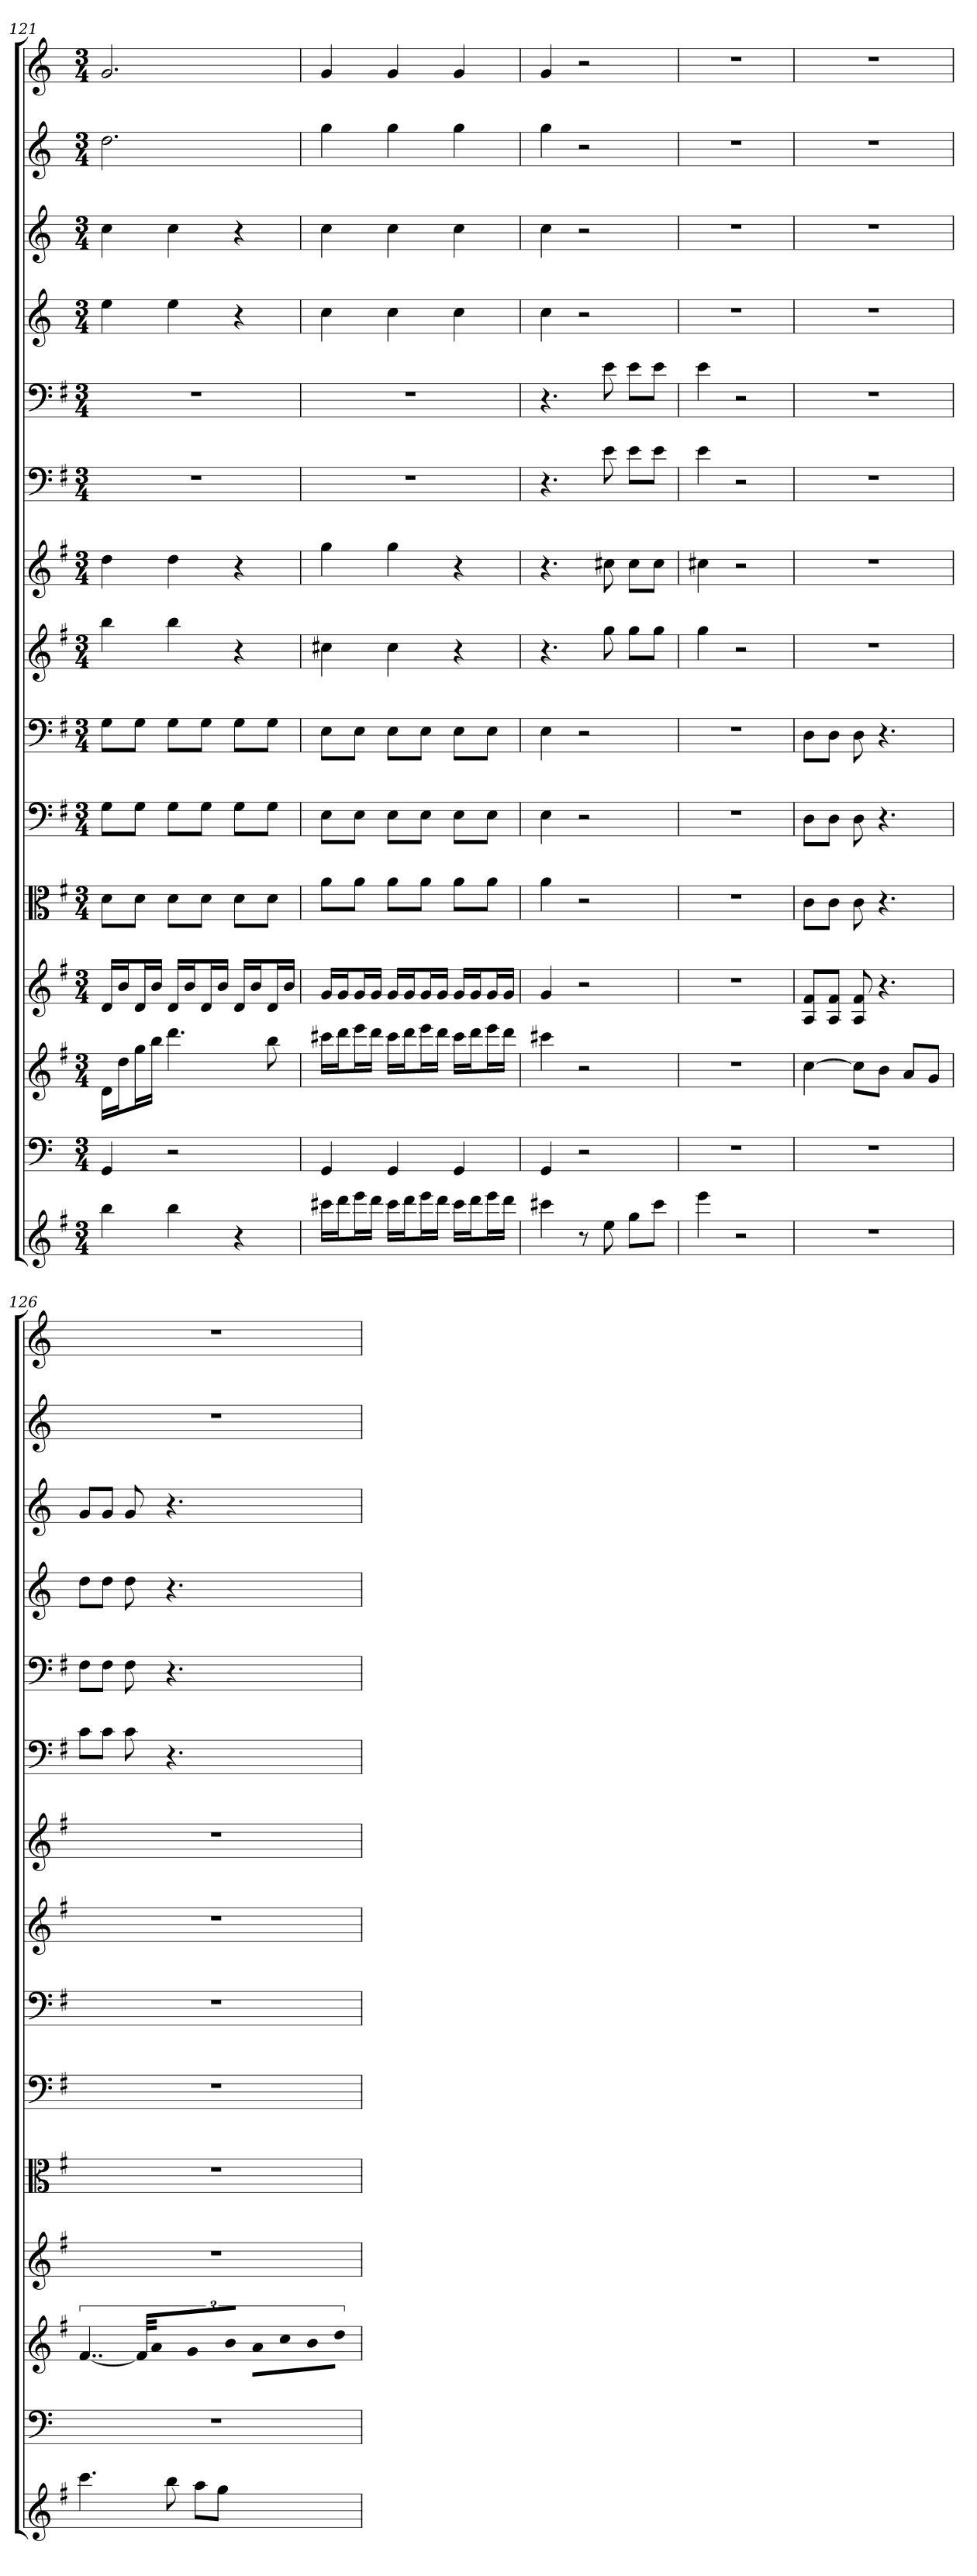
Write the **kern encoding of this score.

**kern	**kern	**kern	**kern	**kern	**kern	**kern	**kern	**kern	**kern	**kern	**kern	**kern	**kern	**kern
*part15	*part14	*part13	*part12	*part11	*part10	*part9	*part8	*part7	*part6	*part5	*part4	*part3	*part2	*part1
*staff15	*staff14	*staff13	*staff12	*staff11	*staff10	*staff9	*staff8	*staff7	*staff6	*staff5	*staff4	*staff3	*staff2	*staff1
*	*clefF4	*	*	*clefC3	*clefF4	*clefF4	*	*	*clefF4	*clefF4	*	*	*	*
*k[f#]	*k[]	*k[f#]	*k[f#]	*k[f#]	*k[f#]	*k[f#]	*k[f#]	*k[f#]	*k[f#]	*k[f#]	*k[]	*k[]	*k[]	*k[]
*M3/4	*M3/4	*M3/4	*M3/4	*M3/4	*M3/4	*M3/4	*M3/4	*M3/4	*M3/4	*M3/4	*M3/4	*M3/4	*M3/4	*M3/4
=121	=121	=121	=121	=121	=121	=121	=121	=121	=121	=121	=121	=121	=121	=121
4bb	4GG	16dLL	16dLL	8d\L	8G\L	8G\L	4bb	4dd	2.r	2.r	4ee	4cc	2.dd	2.g
.	.	16ddJ	16bJ	.	.	.	.	.	.	.	.	.	.	.
.	.	16ggL	16dL	8d\J	8G\J	8G\J	.	.	.	.	.	.	.	.
.	.	16bbJJ	16bJJ	.	.	.	.	.	.	.	.	.	.	.
4bb	2r	4.ddd	16dLL	8d\L	8G\L	8G\L	4bb	4dd	.	.	4ee	4cc	.	.
.	.	.	16bJ	.	.	.	.	.	.	.	.	.	.	.
.	.	.	16dL	8d\J	8G\J	8G\J	.	.	.	.	.	.	.	.
.	.	.	16bJJ	.	.	.	.	.	.	.	.	.	.	.
4r	.	.	16dLL	8d\L	8G\L	8G\L	4r	4r	.	.	4r	4r	.	.
.	.	.	16bJ	.	.	.	.	.	.	.	.	.	.	.
.	.	8bb	16dL	8d\J	8G\J	8G\J	.	.	.	.	.	.	.	.
.	.	.	16bJJ	.	.	.	.	.	.	.	.	.	.	.
=122	=122	=122	=122	=122	=122	=122	=122	=122	=122	=122	=122	=122	=122	=122
16ccc#XLL	4GG	16ccc#XLL	16gLL	8a\L	8E\L	8E\L	4cc#X	4gg	2.r	2.r	4cc	4cc	4gg	4g
16dddJ	.	16dddJ	16gJ	.	.	.	.	.	.	.	.	.	.	.
16eeeL	.	16eeeL	16gL	8a\J	8E\J	8E\J	.	.	.	.	.	.	.	.
16dddJJ	.	16dddJJ	16gJJ	.	.	.	.	.	.	.	.	.	.	.
16ccc#LL	4GG	16ccc#LL	16gLL	8a\L	8E\L	8E\L	4cc#	4gg	.	.	4cc	4cc	4gg	4g
16dddJ	.	16dddJ	16gJ	.	.	.	.	.	.	.	.	.	.	.
16eeeL	.	16eeeL	16gL	8a\J	8E\J	8E\J	.	.	.	.	.	.	.	.
16dddJJ	.	16dddJJ	16gJJ	.	.	.	.	.	.	.	.	.	.	.
16ccc#LL	4GG	16ccc#LL	16gLL	8a\L	8E\L	8E\L	4r	4r	.	.	4cc	4cc	4gg	4g
16dddJ	.	16dddJ	16gJ	.	.	.	.	.	.	.	.	.	.	.
16eeeL	.	16eeeL	16gL	8a\J	8E\J	8E\J	.	.	.	.	.	.	.	.
16dddJJ	.	16dddJJ	16gJJ	.	.	.	.	.	.	.	.	.	.	.
=123	=123	=123	=123	=123	=123	=123	=123	=123	=123	=123	=123	=123	=123	=123
4ccc#X	4GG	4ccc#X	4g	4a	4E	4E	4.r	4.r	4.r	4.r	4cc	4cc	4gg	4g
8r	2r	2r	2r	2r	2r	2r	.	.	.	.	2r	2r	2r	2r
8ee	.	.	.	.	.	.	8gg	8cc#X	8e	8e	.	.	.	.
8ggL	.	.	.	.	.	.	8ggL	8cc#L	8e\L	8e\L	.	.	.	.
8ccc#J	.	.	.	.	.	.	8ggJ	8cc#J	8e\J	8e\J	.	.	.	.
=124	=124	=124	=124	=124	=124	=124	=124	=124	=124	=124	=124	=124	=124	=124
4eee	2.r	2.r	2.r	2.r	2.r	2.r	4gg	4cc#X	4e	4e	2.r	2.r	2.r	2.r
2r	.	.	.	.	.	.	2r	2r	2r	2r	.	.	.	.
=125	=125	=125	=125	=125	=125	=125	=125	=125	=125	=125	=125	=125	=125	=125
2.r	2.r	[4cc	8A 8f#L	8c\L	8D\L	8D\L	2.r	2.r	2.r	2.r	2.r	2.r	2.r	2.r
.	.	.	8A 8f#J	8c\J	8D\J	8D\J	.	.	.	.	.	.	.	.
.	.	8ccL]	8A 8f#	8c	8D	8D	.	.	.	.	.	.	.	.
.	.	8bJ	4.r	4.r	4.r	4.r	.	.	.	.	.	.	.	.
.	.	8aL	.	.	.	.	.	.	.	.	.	.	.	.
.	.	8gJ	.	.	.	.	.	.	.	.	.	.	.	.
=126	=126	=126	=126	=126	=126	=126	=126	=126	=126	=126	=126	=126	=126	=126
4.ccc	2.r	[6..f#	2.r	2.r	2.r	2.r	2.r	2.r	8c\L	8F#\L	8ddL	8gL	2.r	2.r
.	.	.	.	.	.	.	.	.	8c\J	8F#\J	8ddJ	8gJ	.	.
.	.	.	.	.	.	.	.	.	8c	8F#	8dd	8g	.	.
.	.	48f#KLL]	.	.	.	.	.	.	.	.	.	.	.	.
.	.	16aJ	.	.	.	.	.	.	.	.	.	.	.	.
8bb	.	16gL	.	.	.	.	.	.	4.r	4.r	4.r	4.r	.	.
.	.	16bJJ	.	.	.	.	.	.	.	.	.	.	.	.
8aaL	.	16aLL	.	.	.	.	.	.	.	.	.	.	.	.
.	.	16ccJ	.	.	.	.	.	.	.	.	.	.	.	.
8ggJ	.	16bL	.	.	.	.	.	.	.	.	.	.	.	.
.	.	16ddJJ	.	.	.	.	.	.	.	.	.	.	.	.
=	=	=	=	=	=	=	=	=	=	=	=	=	=	=
*-	*-	*-	*-	*-	*-	*-	*-	*-	*-	*-	*-	*-	*-	*-
